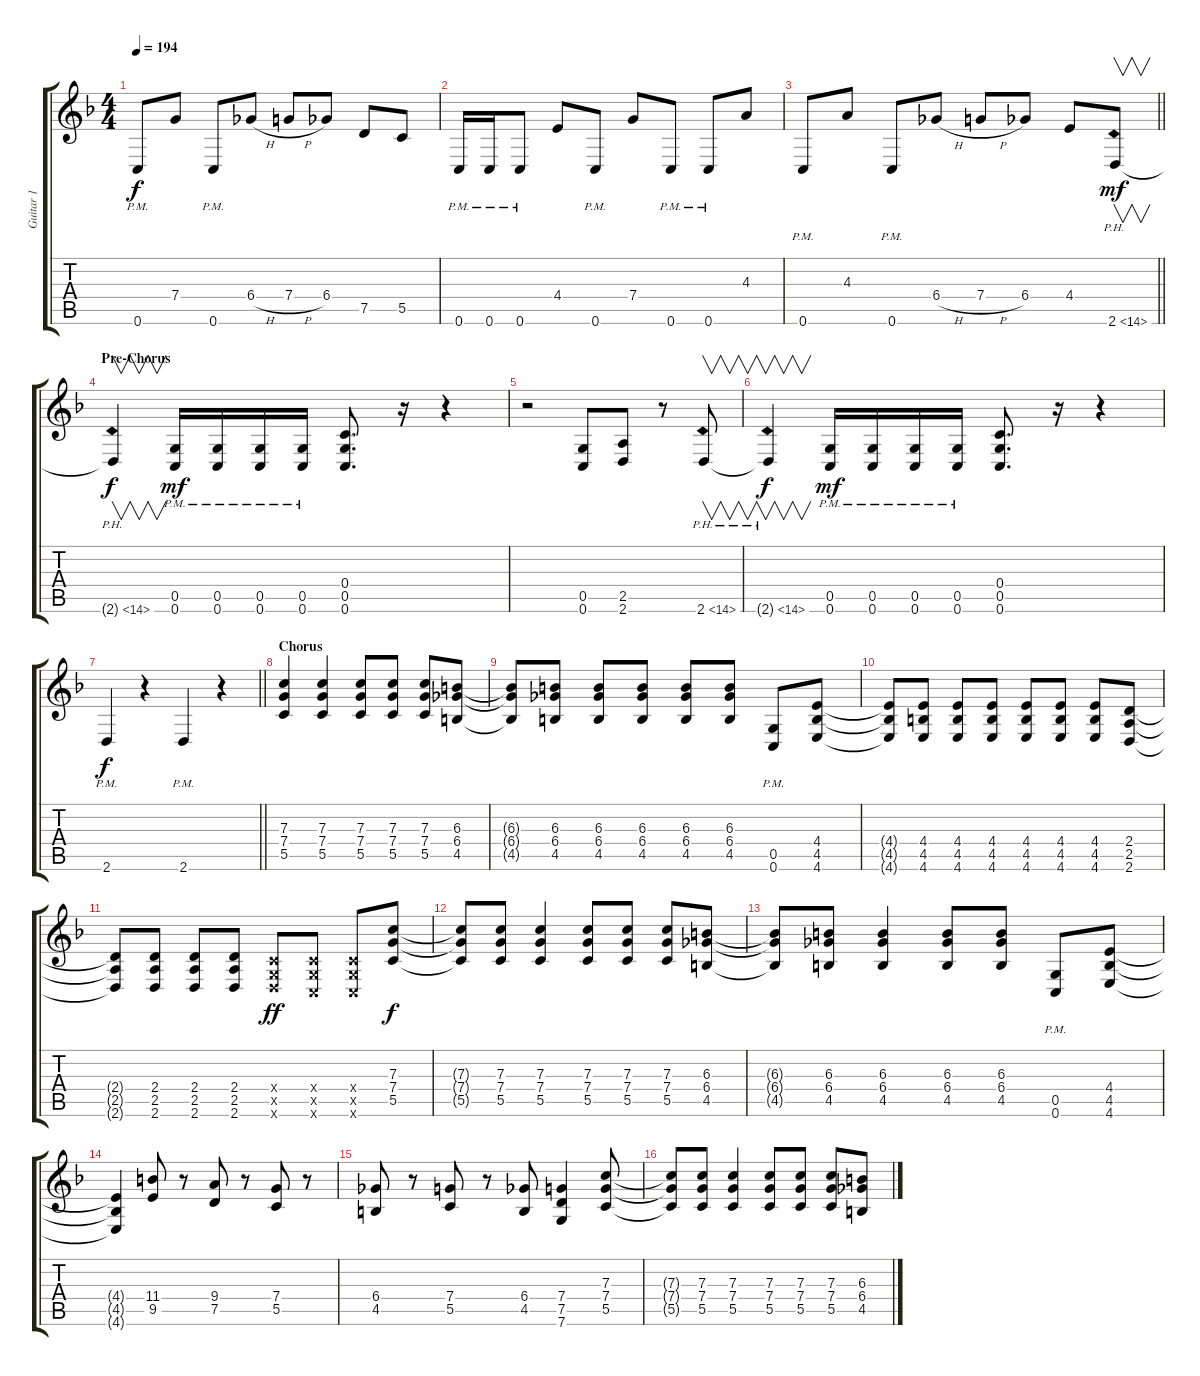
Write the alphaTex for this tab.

\track ("Guitar 1" "Guitar 1") {instrument distortionguitar}
\staff {score tabs}
\tuning (D4 A3 F3 C3 G2 C2) {hide}
\ts (4 4)
\tempo 194
\clef g2
\ks f
0.6{pm}.8{dy f} 7.4.8 0.6{pm}.8 6.4{h}.8 7.4{h}.8 6.4.8 7.5.8 5.5.8 |
0.6{pm}.16 0.6{pm}.16 0.6{pm}.8 4.4.8 0.6{pm}.8 7.4.8 0.6{pm}.8 0.6{pm}.8 4.3.8 |
\barLineRight lightlight
0.6{pm}.8 4.3.8 0.6{pm}.8 6.4{h}.8 7.4{h}.8 6.4.8 4.4.8 2.6{ph 12}.8{v dy mf} |
\section ("" "Pre-Chorus")
2.6{ph 12 t}.4{v dy f} (0.5{pm} 0.6{pm}).16{dy mf} (0.5{pm} 0.6{pm}).16 (0.5{pm} 0.6{pm}).16 (0.5{pm} 0.6{pm}).16 (0.4 0.5 0.6).8{d} r.16 r.4 |
r.2 (0.5 0.6).8 (2.5 2.6).8 r.8 2.6{ph 12}.8{v} |
2.6{ph 12 t}.4{v dy f} (0.5{pm} 0.6{pm}).16{dy mf} (0.5{pm} 0.6{pm}).16 (0.5{pm} 0.6{pm}).16 (0.5{pm} 0.6{pm}).16 (0.4 0.5 0.6).8{d} r.16 r.4 |
\barLineRight lightlight
2.6{pm}.4{dy f} r.4 2.6{pm}.4 r.4 |
\section ("" "Chorus")
(7.3 7.4 5.5).4 (7.3 7.4 5.5).4 (7.3 7.4 5.5).8 (7.3 7.4 5.5).8 (7.3 7.4 5.5).8 (6.3 6.4 4.5).8 |
(6.3{t} 6.4{t} 4.5{t}).8 (6.3 6.4 4.5).8 (6.3 6.4 4.5).8 (6.3 6.4 4.5).8 (6.3 6.4 4.5).8 (6.3 6.4 4.5).8 (0.5{pm} 0.6{pm}).8 (4.4 4.5 4.6).8 |
(4.4{t} 4.5{t} 4.6{t}).8 (4.4 4.5 4.6).8 (4.4 4.5 4.6).8 (4.4 4.5 4.6).8 (4.4 4.5 4.6).8 (4.4 4.5 4.6).8 (4.4 4.5 4.6).8 (2.4 2.5 2.6).8 |
(2.4{t} 2.5{t} 2.6{t}).8 (2.4 2.5 2.6).8 (2.4 2.5 2.6).8 (2.4 2.5 2.6).8 (0.4{x} 0.5{x} 2.6{x}).8{dy ff} (0.4{x} 0.5{x} 0.6{x}).8 (0.4{x} 0.5{x} 0.6{x}).8 (7.3 7.4 5.5).8{dy f} |
(7.3{t} 7.4{t} 5.5{t}).8 (7.3 7.4 5.5).8 (7.3 7.4 5.5).4 (7.3 7.4 5.5).8 (7.3 7.4 5.5).8 (7.3 7.4 5.5).8 (6.3 6.4 4.5).8 |
(6.3{t} 6.4{t} 4.5{t}).8 (6.3 6.4 4.5).8 (6.3 6.4 4.5).4 (6.3 6.4 4.5).8 (6.3 6.4 4.5).8 (0.5{pm} 0.6{pm}).8 (4.4 4.5 4.6).8 |
(4.4{t} 4.5{t} 4.6{t}).4 (11.4 9.5).8 r.8 (9.4 7.5).8 r.8 (7.4 5.5).8 r.8 |
(6.4 4.5).8 r.8 (7.4 5.5).8 r.8 (6.4 4.5).8 (7.4 7.5 7.6).4 (7.3 7.4 5.5).8 |
(7.3{t} 7.4{t} 5.5{t}).8 (7.3 7.4 5.5).8 (7.3 7.4 5.5).4 (7.3 7.4 5.5).8 (7.3 7.4 5.5).8 (7.3 7.4 5.5).8 (6.3 6.4 4.5).8
